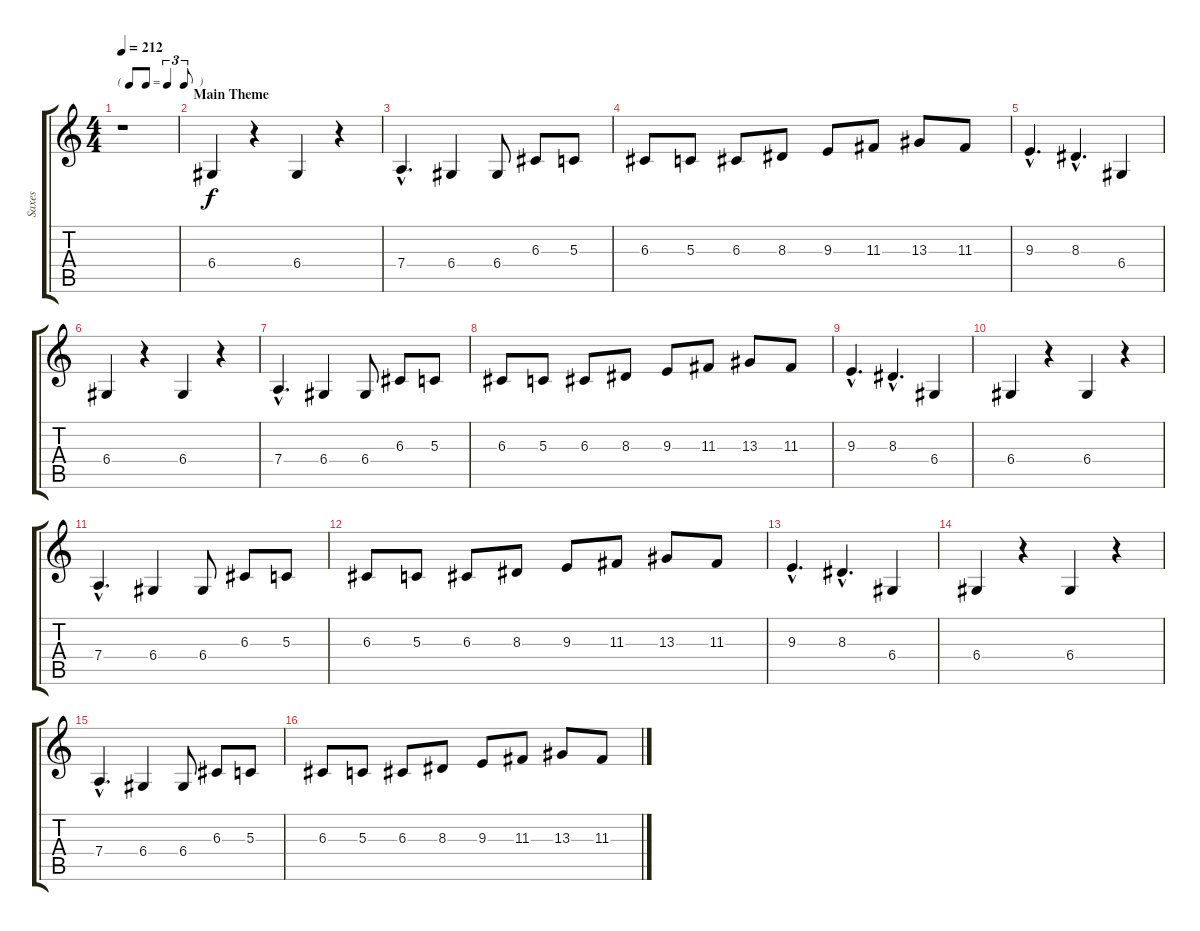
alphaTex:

\track ("Saxes" "Saxes") {instrument tenorsax}
\staff {score tabs}
\tuning (E4 B3 G3 D3 A2 E2) {hide}
\ts (4 4)
\tf triplet8th
\tempo 212
\clef g2
\ks c
r.1{dy f instrument tenorsax} |
\section ("" "Main Theme")
6.4.4 r.4 6.4.4 r.4 |
7.4{hac}.4{d} 6.4.4 6.4.8 6.3.8 5.3.8 |
6.3.8 5.3.8 6.3.8 8.3.8 9.3.8 11.3.8 13.3.8 11.3.8 |
9.3{hac}.4{d} 8.3{hac}.4{d} 6.4.4 |
6.4.4 r.4 6.4.4 r.4 |
7.4{hac}.4{d} 6.4.4 6.4.8 6.3.8 5.3.8 |
6.3.8 5.3.8 6.3.8 8.3.8 9.3.8 11.3.8 13.3.8 11.3.8 |
9.3{hac}.4{d} 8.3{hac}.4{d} 6.4.4 |
6.4.4 r.4 6.4.4 r.4 |
7.4{hac}.4{d} 6.4.4 6.4.8 6.3.8 5.3.8 |
6.3.8 5.3.8 6.3.8 8.3.8 9.3.8 11.3.8 13.3.8 11.3.8 |
9.3{hac}.4{d} 8.3{hac}.4{d} 6.4.4 |
6.4.4 r.4 6.4.4 r.4 |
7.4{hac}.4{d} 6.4.4 6.4.8 6.3.8 5.3.8 |
6.3.8 5.3.8 6.3.8 8.3.8 9.3.8 11.3.8 13.3.8 11.3.8
